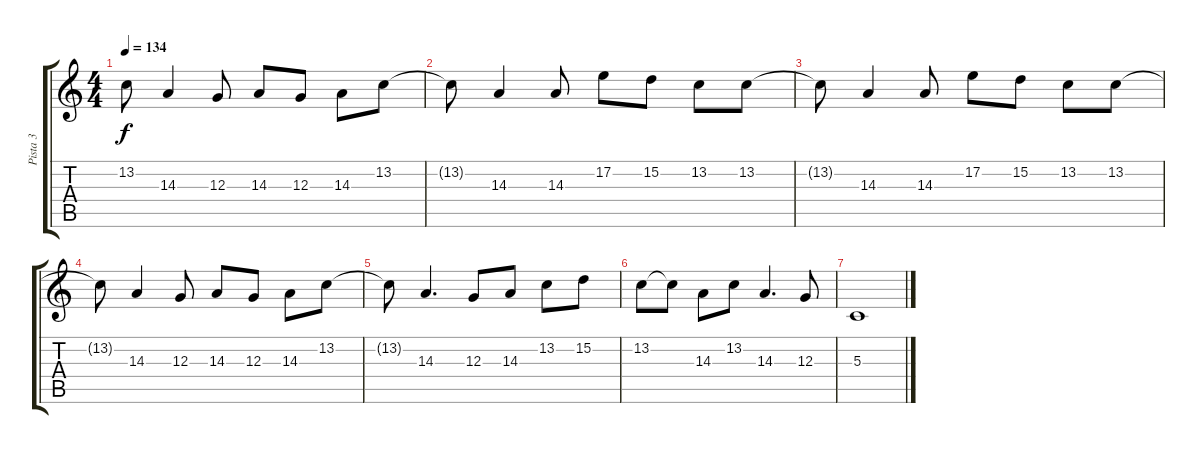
\track ("Pista 3" "Pista 3") {instrument altosax}
\staff {score tabs}
\tuning (E4 B3 G3 D3 A2 E2) {hide}
\ts (4 4)
\tempo 134
\clef g2
\ks c
13.2{t}.8{dy f} 14.3.4 12.3.8 14.3.8 12.3.8 14.3.8 13.2.8 |
13.2{t}.8 14.3.4 14.3.8 17.2.8 15.2.8 13.2.8 13.2.8 |
13.2{t}.8 14.3.4 14.3.8 17.2.8 15.2.8 13.2.8 13.2.8 |
13.2{t}.8 14.3.4 12.3.8 14.3.8 12.3.8 14.3.8 13.2.8 |
13.2{t}.8 14.3.4{d} 12.3.8 14.3.8 13.2.8 15.2.8 |
13.2.8 13.2{t}.8 14.3.8 13.2.8 14.3.4{d} 12.3.8 |
5.3.1
